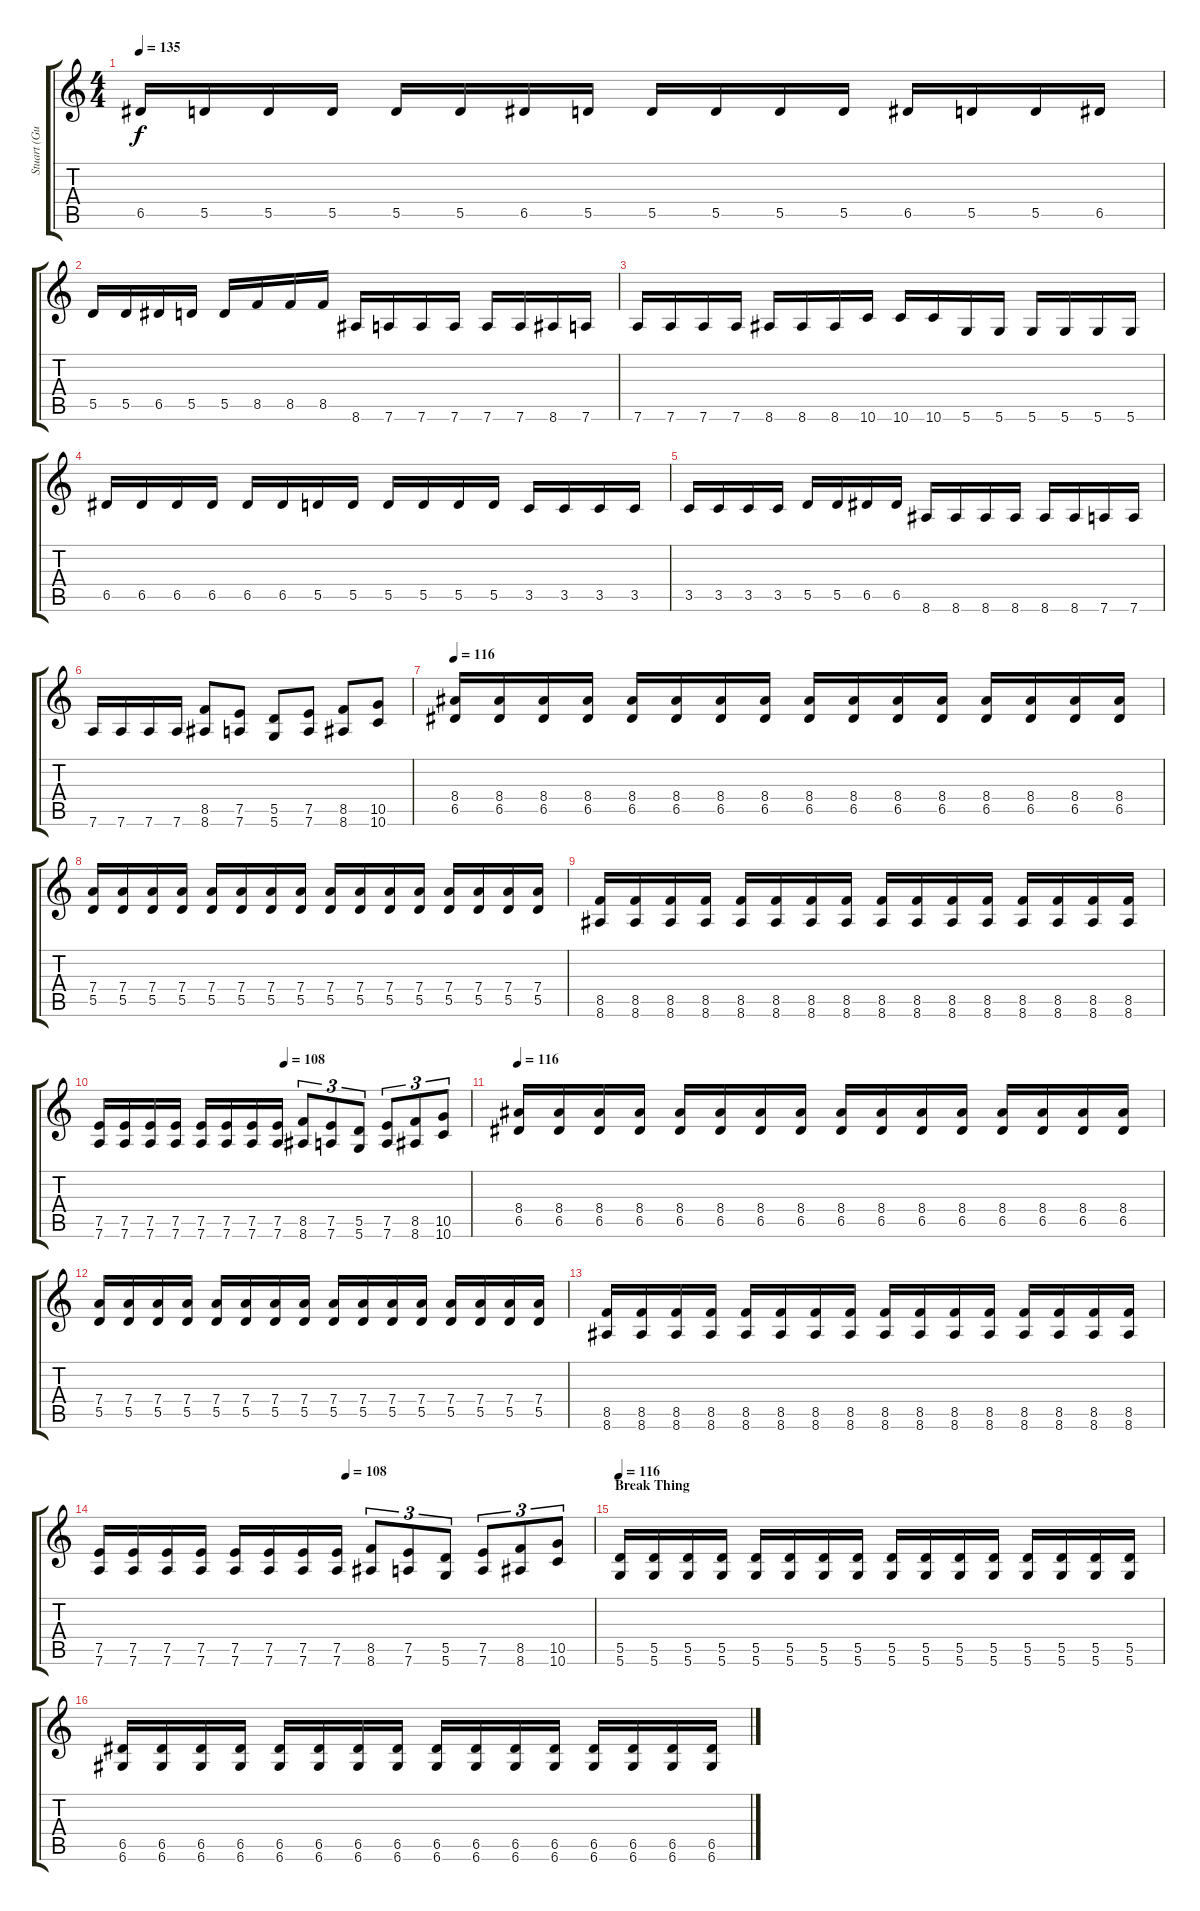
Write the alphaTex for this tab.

\track ("Stuart (Guitar)" "Stuart (Gu") {instrument distortionguitar}
\staff {score tabs}
\tuning (E4 B3 G3 D3 A2 D2) {hide}
\ts (4 4)
\tempo 135
\clef g2
\ks c
6.5.16{dy f} 5.5.16 5.5.16 5.5.16 5.5.16 5.5.16 6.5.16 5.5.16 5.5.16 5.5.16 5.5.16 5.5.16 6.5.16 5.5.16 5.5.16 6.5.16 |
5.5.16 5.5.16 6.5.16 5.5.16 5.5.16 8.5.16 8.5.16 8.5.16 8.6.16 7.6.16 7.6.16 7.6.16 7.6.16 7.6.16 8.6.16 7.6.16 |
7.6.16 7.6.16 7.6.16 7.6.16 8.6.16 8.6.16 8.6.16 10.6.16 10.6.16 10.6.16 5.6.16 5.6.16 5.6.16 5.6.16 5.6.16 5.6.16 |
6.5.16 6.5.16 6.5.16 6.5.16 6.5.16 6.5.16 5.5.16 5.5.16 5.5.16 5.5.16 5.5.16 5.5.16 3.5.16 3.5.16 3.5.16 3.5.16 |
3.5.16 3.5.16 3.5.16 3.5.16 5.5.16 5.5.16 6.5.16 6.5.16 8.6.16 8.6.16 8.6.16 8.6.16 8.6.16 8.6.16 7.6.16 7.6.16 |
7.6.16 7.6.16 7.6.16 7.6.16 (8.5 8.6).8 (7.5 7.6).8 (5.5 5.6).8 (7.5 7.6).8 (8.5 8.6).8 (10.5 10.6).8 |
\tempo 116
(8.4 6.5).16 (8.4 6.5).16 (8.4 6.5).16 (8.4 6.5).16 (8.4 6.5).16 (8.4 6.5).16 (8.4 6.5).16 (8.4 6.5).16 (8.4 6.5).16 (8.4 6.5).16 (8.4 6.5).16 (8.4 6.5).16 (8.4 6.5).16 (8.4 6.5).16 (8.4 6.5).16 (8.4 6.5).16 |
(7.4 5.5).16 (7.4 5.5).16 (7.4 5.5).16 (7.4 5.5).16 (7.4 5.5).16 (7.4 5.5).16 (7.4 5.5).16 (7.4 5.5).16 (7.4 5.5).16 (7.4 5.5).16 (7.4 5.5).16 (7.4 5.5).16 (7.4 5.5).16 (7.4 5.5).16 (7.4 5.5).16 (7.4 5.5).16 |
(8.5 8.6).16 (8.5 8.6).16 (8.5 8.6).16 (8.5 8.6).16 (8.5 8.6).16 (8.5 8.6).16 (8.5 8.6).16 (8.5 8.6).16 (8.5 8.6).16 (8.5 8.6).16 (8.5 8.6).16 (8.5 8.6).16 (8.5 8.6).16 (8.5 8.6).16 (8.5 8.6).16 (8.5 8.6).16 |
\tempo (108 0.5)
(7.5 7.6).16 (7.5 7.6).16 (7.5 7.6).16 (7.5 7.6).16 (7.5 7.6).16 (7.5 7.6).16 (7.5 7.6).16 (7.5 7.6).16 (8.5 8.6).8{tu (3 2)} (7.5 7.6).8{tu (3 2)} (5.5 5.6).8{tu (3 2)} (7.5 7.6).8{tu (3 2)} (8.5 8.6).8{tu (3 2)} (10.5 10.6).8{tu (3 2)} |
\tempo 116
(8.4 6.5).16 (8.4 6.5).16 (8.4 6.5).16 (8.4 6.5).16 (8.4 6.5).16 (8.4 6.5).16 (8.4 6.5).16 (8.4 6.5).16 (8.4 6.5).16 (8.4 6.5).16 (8.4 6.5).16 (8.4 6.5).16 (8.4 6.5).16 (8.4 6.5).16 (8.4 6.5).16 (8.4 6.5).16 |
(7.4 5.5).16 (7.4 5.5).16 (7.4 5.5).16 (7.4 5.5).16 (7.4 5.5).16 (7.4 5.5).16 (7.4 5.5).16 (7.4 5.5).16 (7.4 5.5).16 (7.4 5.5).16 (7.4 5.5).16 (7.4 5.5).16 (7.4 5.5).16 (7.4 5.5).16 (7.4 5.5).16 (7.4 5.5).16 |
(8.5 8.6).16 (8.5 8.6).16 (8.5 8.6).16 (8.5 8.6).16 (8.5 8.6).16 (8.5 8.6).16 (8.5 8.6).16 (8.5 8.6).16 (8.5 8.6).16 (8.5 8.6).16 (8.5 8.6).16 (8.5 8.6).16 (8.5 8.6).16 (8.5 8.6).16 (8.5 8.6).16 (8.5 8.6).16 |
\tempo (108 0.5)
(7.5 7.6).16 (7.5 7.6).16 (7.5 7.6).16 (7.5 7.6).16 (7.5 7.6).16 (7.5 7.6).16 (7.5 7.6).16 (7.5 7.6).16 (8.5 8.6).8{tu (3 2)} (7.5 7.6).8{tu (3 2)} (5.5 5.6).8{tu (3 2)} (7.5 7.6).8{tu (3 2)} (8.5 8.6).8{tu (3 2)} (10.5 10.6).8{tu (3 2)} |
\section ("" "Break Thing")
\tempo 116
(5.5 5.6).16 (5.5 5.6).16 (5.5 5.6).16 (5.5 5.6).16 (5.5 5.6).16 (5.5 5.6).16 (5.5 5.6).16 (5.5 5.6).16 (5.5 5.6).16 (5.5 5.6).16 (5.5 5.6).16 (5.5 5.6).16 (5.5 5.6).16 (5.5 5.6).16 (5.5 5.6).16 (5.5 5.6).16 |
(6.5 6.6).16 (6.5 6.6).16 (6.5 6.6).16 (6.5 6.6).16 (6.5 6.6).16 (6.5 6.6).16 (6.5 6.6).16 (6.5 6.6).16 (6.5 6.6).16 (6.5 6.6).16 (6.5 6.6).16 (6.5 6.6).16 (6.5 6.6).16 (6.5 6.6).16 (6.5 6.6).16 (6.5 6.6).16
